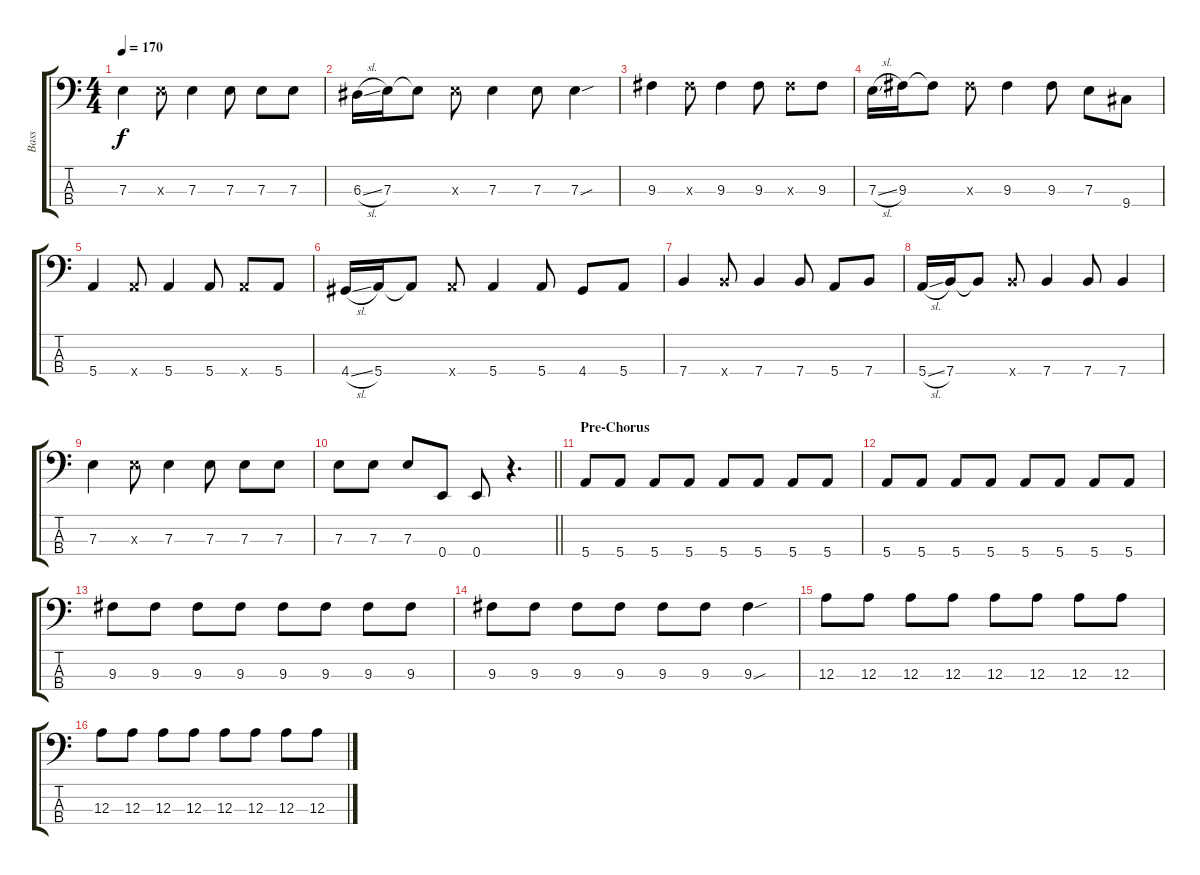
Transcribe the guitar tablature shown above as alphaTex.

\track ("Bass" "Bass") {instrument electricbasspick}
\staff {score tabs}
\tuning (G2 D2 A1 E1) {hide}
\ts (4 4)
\tempo 170
\clef f4
\ks c
7.3.4{dy f} 7.3{x}.8 7.3.4 7.3.8 7.3.8 7.3.8 |
6.3{sl}.16 7.3.16 7.3{t}.8 7.3{x}.8 7.3.4 7.3.8 7.3{sou}.4 |
9.3.4 9.3{x}.8 9.3.4 9.3.8 9.3{x}.8 9.3.8 |
7.3{sl}.16 9.3.16 9.3{t}.8 9.3{x}.8 9.3.4 9.3.8 7.3.8 9.4.8 |
5.4.4 5.4{x}.8 5.4.4 5.4.8 5.4{x}.8 5.4.8 |
4.4{sl}.16 5.4.16 5.4{t}.8 5.4{x}.8 5.4.4 5.4.8 4.4.8 5.4.8 |
7.4.4 7.4{x}.8 7.4.4 7.4.8 5.4.8 7.4.8 |
5.4{sl}.16 7.4.16 7.4{t}.8 7.4{x}.8 7.4.4 7.4.8 7.4.4 |
7.3.4 7.3{x}.8 7.3.4 7.3.8 7.3.8 7.3.8 |
\barLineRight lightlight
7.3.8 7.3.8 7.3.8 0.4.8 0.4.8 r.4{d} |
\section ("" "Pre-Chorus")
5.4.8 5.4.8 5.4.8 5.4.8 5.4.8 5.4.8 5.4.8 5.4.8 |
5.4.8 5.4.8 5.4.8 5.4.8 5.4.8 5.4.8 5.4.8 5.4.8 |
9.3.8 9.3.8 9.3.8 9.3.8 9.3.8 9.3.8 9.3.8 9.3.8 |
9.3.8 9.3.8 9.3.8 9.3.8 9.3.8 9.3.8 9.3{sou}.4 |
12.3.8 12.3.8 12.3.8 12.3.8 12.3.8 12.3.8 12.3.8 12.3.8 |
12.3.8 12.3.8 12.3.8 12.3.8 12.3.8 12.3.8 12.3.8 12.3.8
